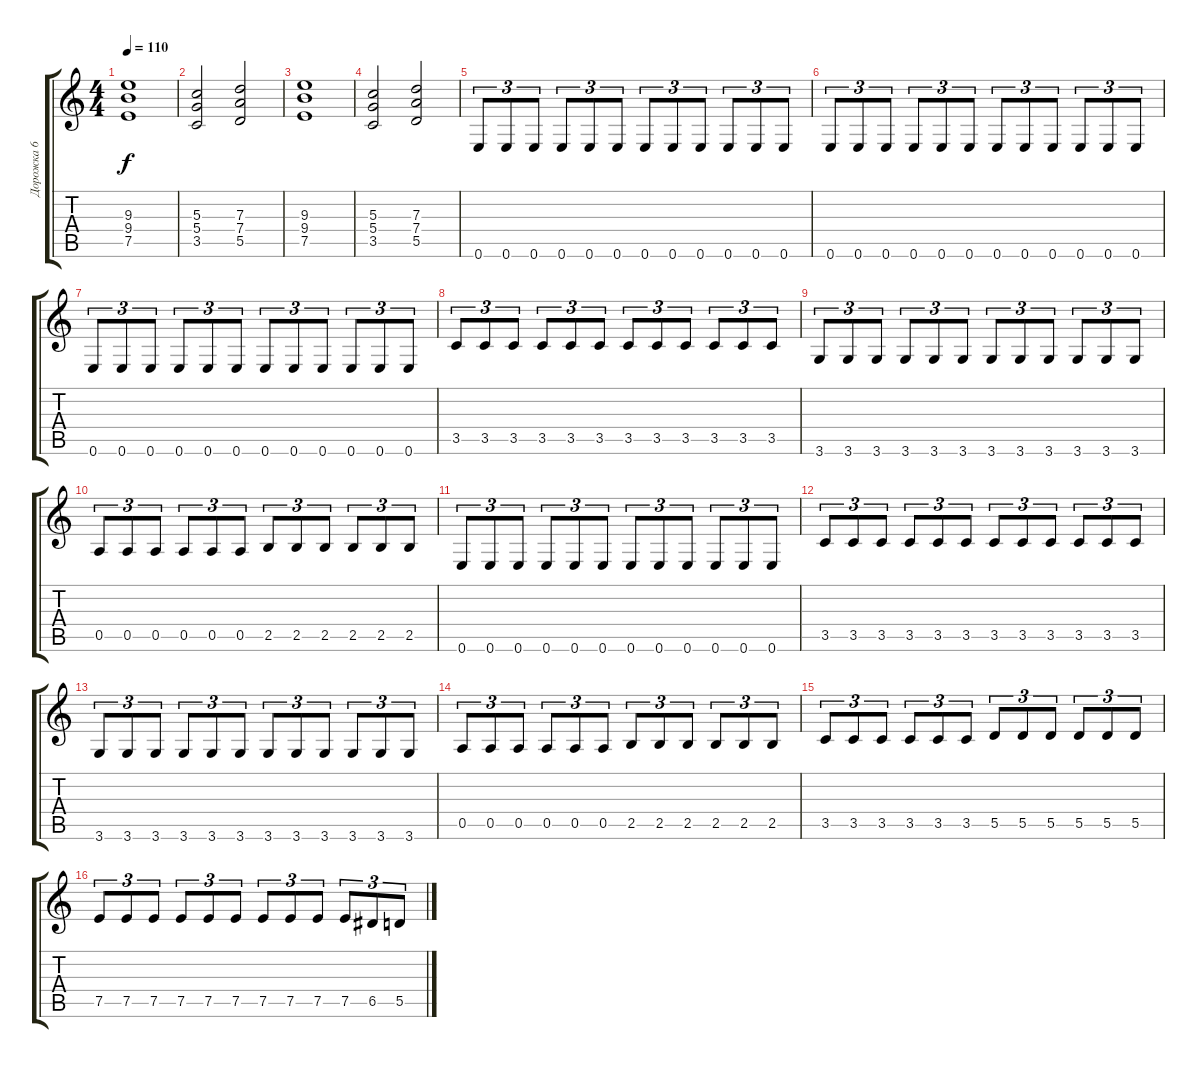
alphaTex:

\track ("Дорожка 6" "Дорожка 6") {instrument distortionguitar}
\staff {score tabs}
\tuning (E4 B3 G3 D3 A2 E2) {hide}
\ts (4 4)
\tempo 110
\clef g2
\ks c
(9.3 9.4 7.5).1{dy f} |
(5.3 5.4 3.5).2 (7.3 7.4 5.5).2 |
(9.3 9.4 7.5).1 |
(5.3 5.4 3.5).2 (7.3 7.4 5.5).2 |
0.6.8{tu (3 2) volume 12} 0.6.8{tu (3 2)} 0.6.8{tu (3 2)} 0.6.8{tu (3 2)} 0.6.8{tu (3 2)} 0.6.8{tu (3 2)} 0.6.8{tu (3 2)} 0.6.8{tu (3 2)} 0.6.8{tu (3 2)} 0.6.8{tu (3 2)} 0.6.8{tu (3 2)} 0.6.8{tu (3 2)} |
0.6.8{tu (3 2)} 0.6.8{tu (3 2)} 0.6.8{tu (3 2)} 0.6.8{tu (3 2)} 0.6.8{tu (3 2)} 0.6.8{tu (3 2)} 0.6.8{tu (3 2)} 0.6.8{tu (3 2)} 0.6.8{tu (3 2)} 0.6.8{tu (3 2)} 0.6.8{tu (3 2)} 0.6.8{tu (3 2)} |
0.6.8{tu (3 2)} 0.6.8{tu (3 2)} 0.6.8{tu (3 2)} 0.6.8{tu (3 2)} 0.6.8{tu (3 2)} 0.6.8{tu (3 2)} 0.6.8{tu (3 2)} 0.6.8{tu (3 2)} 0.6.8{tu (3 2)} 0.6.8{tu (3 2)} 0.6.8{tu (3 2)} 0.6.8{tu (3 2)} |
3.5.8{tu (3 2)} 3.5.8{tu (3 2)} 3.5.8{tu (3 2)} 3.5.8{tu (3 2)} 3.5.8{tu (3 2)} 3.5.8{tu (3 2)} 3.5.8{tu (3 2)} 3.5.8{tu (3 2)} 3.5.8{tu (3 2)} 3.5.8{tu (3 2)} 3.5.8{tu (3 2)} 3.5.8{tu (3 2)} |
3.6.8{tu (3 2)} 3.6.8{tu (3 2)} 3.6.8{tu (3 2)} 3.6.8{tu (3 2)} 3.6.8{tu (3 2)} 3.6.8{tu (3 2)} 3.6.8{tu (3 2)} 3.6.8{tu (3 2)} 3.6.8{tu (3 2)} 3.6.8{tu (3 2)} 3.6.8{tu (3 2)} 3.6.8{tu (3 2)} |
0.5.8{tu (3 2)} 0.5.8{tu (3 2)} 0.5.8{tu (3 2)} 0.5.8{tu (3 2)} 0.5.8{tu (3 2)} 0.5.8{tu (3 2)} 2.5.8{tu (3 2)} 2.5.8{tu (3 2)} 2.5.8{tu (3 2)} 2.5.8{tu (3 2)} 2.5.8{tu (3 2)} 2.5.8{tu (3 2)} |
0.6.8{tu (3 2)} 0.6.8{tu (3 2)} 0.6.8{tu (3 2)} 0.6.8{tu (3 2)} 0.6.8{tu (3 2)} 0.6.8{tu (3 2)} 0.6.8{tu (3 2)} 0.6.8{tu (3 2)} 0.6.8{tu (3 2)} 0.6.8{tu (3 2)} 0.6.8{tu (3 2)} 0.6.8{tu (3 2)} |
3.5.8{tu (3 2)} 3.5.8{tu (3 2)} 3.5.8{tu (3 2)} 3.5.8{tu (3 2)} 3.5.8{tu (3 2)} 3.5.8{tu (3 2)} 3.5.8{tu (3 2)} 3.5.8{tu (3 2)} 3.5.8{tu (3 2)} 3.5.8{tu (3 2)} 3.5.8{tu (3 2)} 3.5.8{tu (3 2)} |
3.6.8{tu (3 2)} 3.6.8{tu (3 2)} 3.6.8{tu (3 2)} 3.6.8{tu (3 2)} 3.6.8{tu (3 2)} 3.6.8{tu (3 2)} 3.6.8{tu (3 2)} 3.6.8{tu (3 2)} 3.6.8{tu (3 2)} 3.6.8{tu (3 2)} 3.6.8{tu (3 2)} 3.6.8{tu (3 2)} |
0.5.8{tu (3 2)} 0.5.8{tu (3 2)} 0.5.8{tu (3 2)} 0.5.8{tu (3 2)} 0.5.8{tu (3 2)} 0.5.8{tu (3 2)} 2.5.8{tu (3 2)} 2.5.8{tu (3 2)} 2.5.8{tu (3 2)} 2.5.8{tu (3 2)} 2.5.8{tu (3 2)} 2.5.8{tu (3 2)} |
3.5.8{tu (3 2)} 3.5.8{tu (3 2)} 3.5.8{tu (3 2)} 3.5.8{tu (3 2)} 3.5.8{tu (3 2)} 3.5.8{tu (3 2)} 5.5.8{tu (3 2)} 5.5.8{tu (3 2)} 5.5.8{tu (3 2)} 5.5.8{tu (3 2)} 5.5.8{tu (3 2)} 5.5.8{tu (3 2)} |
7.5.8{tu (3 2)} 7.5.8{tu (3 2)} 7.5.8{tu (3 2)} 7.5.8{tu (3 2)} 7.5.8{tu (3 2)} 7.5.8{tu (3 2)} 7.5.8{tu (3 2)} 7.5.8{tu (3 2)} 7.5.8{tu (3 2)} 7.5.8{tu (3 2)} 6.5.8{tu (3 2)} 5.5.8{tu (3 2)}
